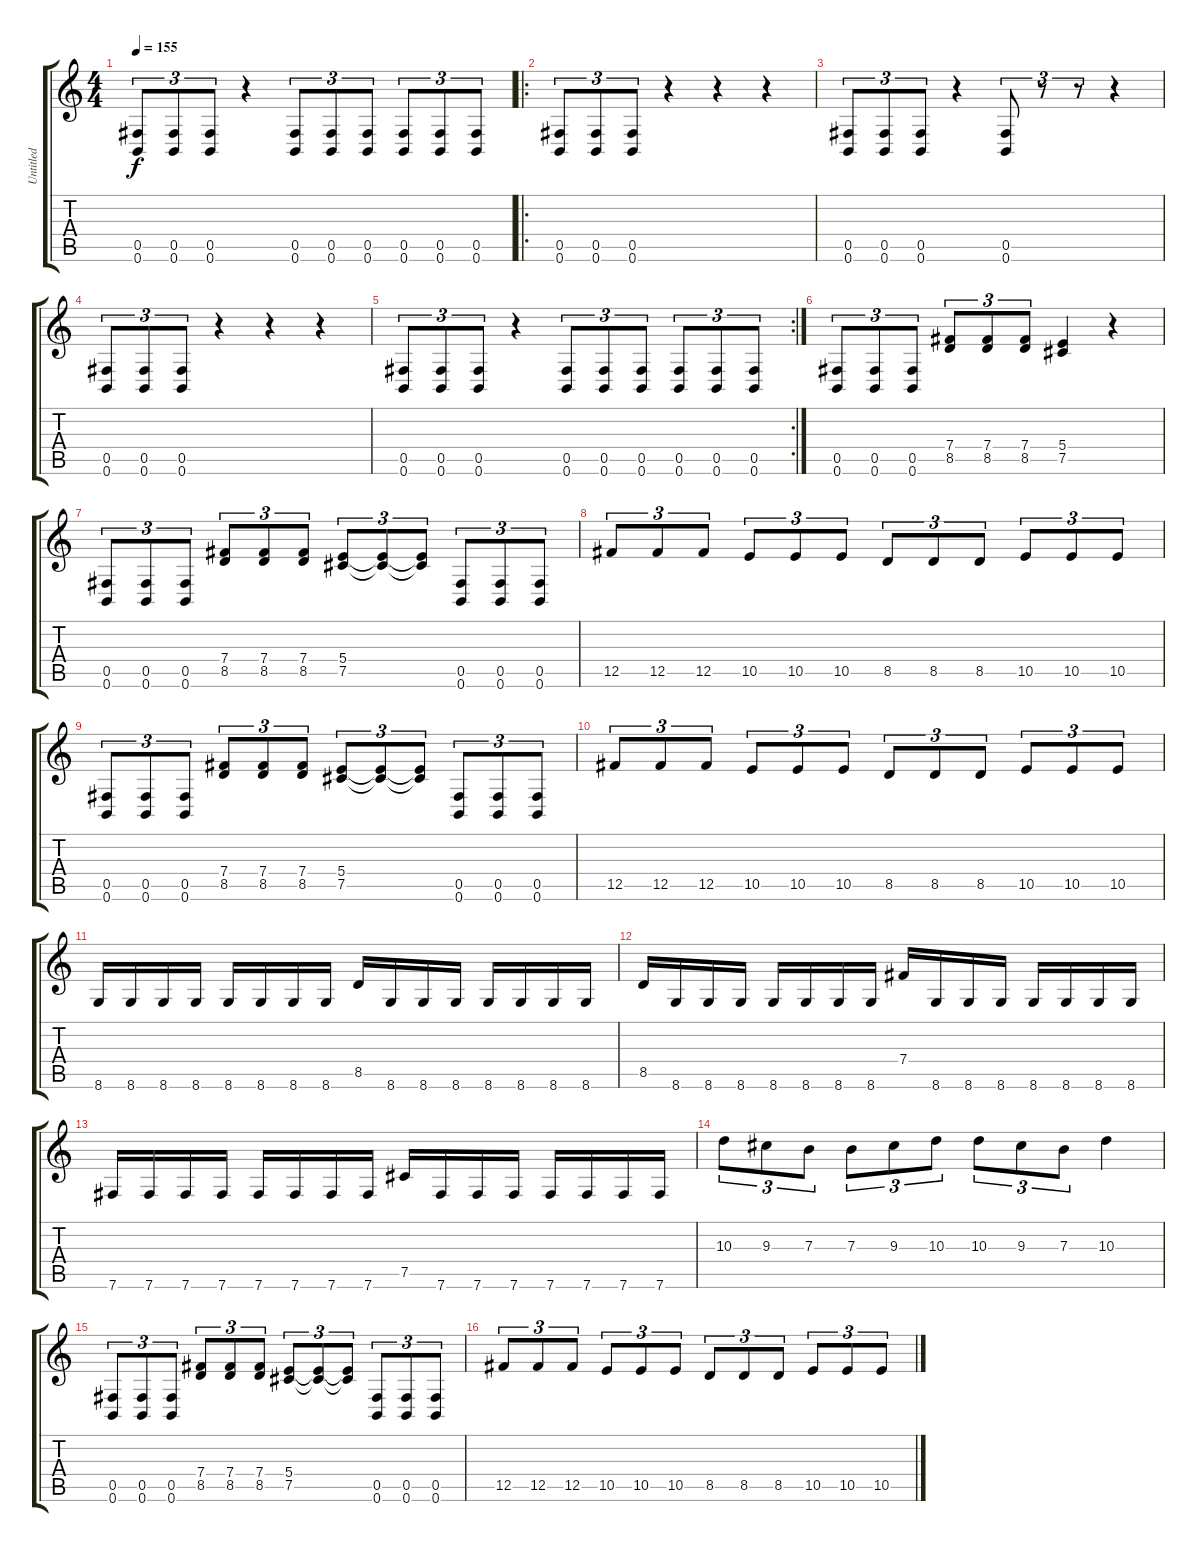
\track ("Untitled" "Untitled") {instrument distortionguitar}
\staff {score tabs}
\tuning (Db4 Ab3 E3 B2 Gb2 B1) {hide}
\ts (4 4)
\tempo 155
\clef g2
\ks c
(0.5 0.6).8{tu (3 2) dy f} (0.5 0.6).8{tu (3 2)} (0.5 0.6).8{tu (3 2)} r.4 (0.5 0.6).8{tu (3 2)} (0.5 0.6).8{tu (3 2)} (0.5 0.6).8{tu (3 2)} (0.5 0.6).8{tu (3 2)} (0.5 0.6).8{tu (3 2)} (0.5 0.6).8{tu (3 2)} |
\ro
(0.5 0.6).8{tu (3 2)} (0.5 0.6).8{tu (3 2)} (0.5 0.6).8{tu (3 2)} r.4 r.4 r.4 |
(0.5 0.6).8{tu (3 2)} (0.5 0.6).8{tu (3 2)} (0.5 0.6).8{tu (3 2)} r.4 (0.5 0.6).8{tu (3 2)} r.8{tu (3 2)} r.8{tu (3 2)} r.4 |
(0.5 0.6).8{tu (3 2)} (0.5 0.6).8{tu (3 2)} (0.5 0.6).8{tu (3 2)} r.4 r.4 r.4 |
\rc 2
(0.5 0.6).8{tu (3 2)} (0.5 0.6).8{tu (3 2)} (0.5 0.6).8{tu (3 2)} r.4 (0.5 0.6).8{tu (3 2)} (0.5 0.6).8{tu (3 2)} (0.5 0.6).8{tu (3 2)} (0.5 0.6).8{tu (3 2)} (0.5 0.6).8{tu (3 2)} (0.5 0.6).8{tu (3 2)} |
(0.5 0.6).8{tu (3 2)} (0.5 0.6).8{tu (3 2)} (0.5 0.6).8{tu (3 2)} (7.4 8.5).8{tu (3 2)} (7.4 8.5).8{tu (3 2)} (7.4 8.5).8{tu (3 2)} (5.4 7.5).4 r.4 |
(0.5 0.6).8{tu (3 2)} (0.5 0.6).8{tu (3 2)} (0.5 0.6).8{tu (3 2)} (7.4 8.5).8{tu (3 2)} (7.4 8.5).8{tu (3 2)} (7.4 8.5).8{tu (3 2)} (5.4 7.5).8{tu (3 2)} (5.4{t} 7.5{t}).8{tu (3 2)} (5.4{t} 7.5{t}).8{tu (3 2)} (0.5 0.6).8{tu (3 2)} (0.5 0.6).8{tu (3 2)} (0.5 0.6).8{tu (3 2)} |
12.5.8{tu (3 2)} 12.5.8{tu (3 2)} 12.5.8{tu (3 2)} 10.5.8{tu (3 2)} 10.5.8{tu (3 2)} 10.5.8{tu (3 2)} 8.5.8{tu (3 2)} 8.5.8{tu (3 2)} 8.5.8{tu (3 2)} 10.5.8{tu (3 2)} 10.5.8{tu (3 2)} 10.5.8{tu (3 2)} |
(0.5 0.6).8{tu (3 2)} (0.5 0.6).8{tu (3 2)} (0.5 0.6).8{tu (3 2)} (7.4 8.5).8{tu (3 2)} (7.4 8.5).8{tu (3 2)} (7.4 8.5).8{tu (3 2)} (5.4 7.5).8{tu (3 2)} (5.4{t} 7.5{t}).8{tu (3 2)} (5.4{t} 7.5{t}).8{tu (3 2)} (0.5 0.6).8{tu (3 2)} (0.5 0.6).8{tu (3 2)} (0.5 0.6).8{tu (3 2)} |
12.5.8{tu (3 2)} 12.5.8{tu (3 2)} 12.5.8{tu (3 2)} 10.5.8{tu (3 2)} 10.5.8{tu (3 2)} 10.5.8{tu (3 2)} 8.5.8{tu (3 2)} 8.5.8{tu (3 2)} 8.5.8{tu (3 2)} 10.5.8{tu (3 2)} 10.5.8{tu (3 2)} 10.5.8{tu (3 2)} |
8.6.16 8.6.16 8.6.16 8.6.16 8.6.16 8.6.16 8.6.16 8.6.16 8.5.16 8.6.16 8.6.16 8.6.16 8.6.16 8.6.16 8.6.16 8.6.16 |
8.5.16 8.6.16 8.6.16 8.6.16 8.6.16 8.6.16 8.6.16 8.6.16 7.4.16 8.6.16 8.6.16 8.6.16 8.6.16 8.6.16 8.6.16 8.6.16 |
7.6.16 7.6.16 7.6.16 7.6.16 7.6.16 7.6.16 7.6.16 7.6.16 7.5.16 7.6.16 7.6.16 7.6.16 7.6.16 7.6.16 7.6.16 7.6.16 |
10.3.8{tu (3 2)} 9.3.8{tu (3 2)} 7.3.8{tu (3 2)} 7.3.8{tu (3 2)} 9.3.8{tu (3 2)} 10.3.8{tu (3 2)} 10.3.8{tu (3 2)} 9.3.8{tu (3 2)} 7.3.8{tu (3 2)} 10.3.4 |
(0.5 0.6).8{tu (3 2)} (0.5 0.6).8{tu (3 2)} (0.5 0.6).8{tu (3 2)} (7.4 8.5).8{tu (3 2)} (7.4 8.5).8{tu (3 2)} (7.4 8.5).8{tu (3 2)} (5.4 7.5).8{tu (3 2)} (5.4{t} 7.5{t}).8{tu (3 2)} (5.4{t} 7.5{t}).8{tu (3 2)} (0.5 0.6).8{tu (3 2)} (0.5 0.6).8{tu (3 2)} (0.5 0.6).8{tu (3 2)} |
12.5.8{tu (3 2)} 12.5.8{tu (3 2)} 12.5.8{tu (3 2)} 10.5.8{tu (3 2)} 10.5.8{tu (3 2)} 10.5.8{tu (3 2)} 8.5.8{tu (3 2)} 8.5.8{tu (3 2)} 8.5.8{tu (3 2)} 10.5.8{tu (3 2)} 10.5.8{tu (3 2)} 10.5.8{tu (3 2)}
